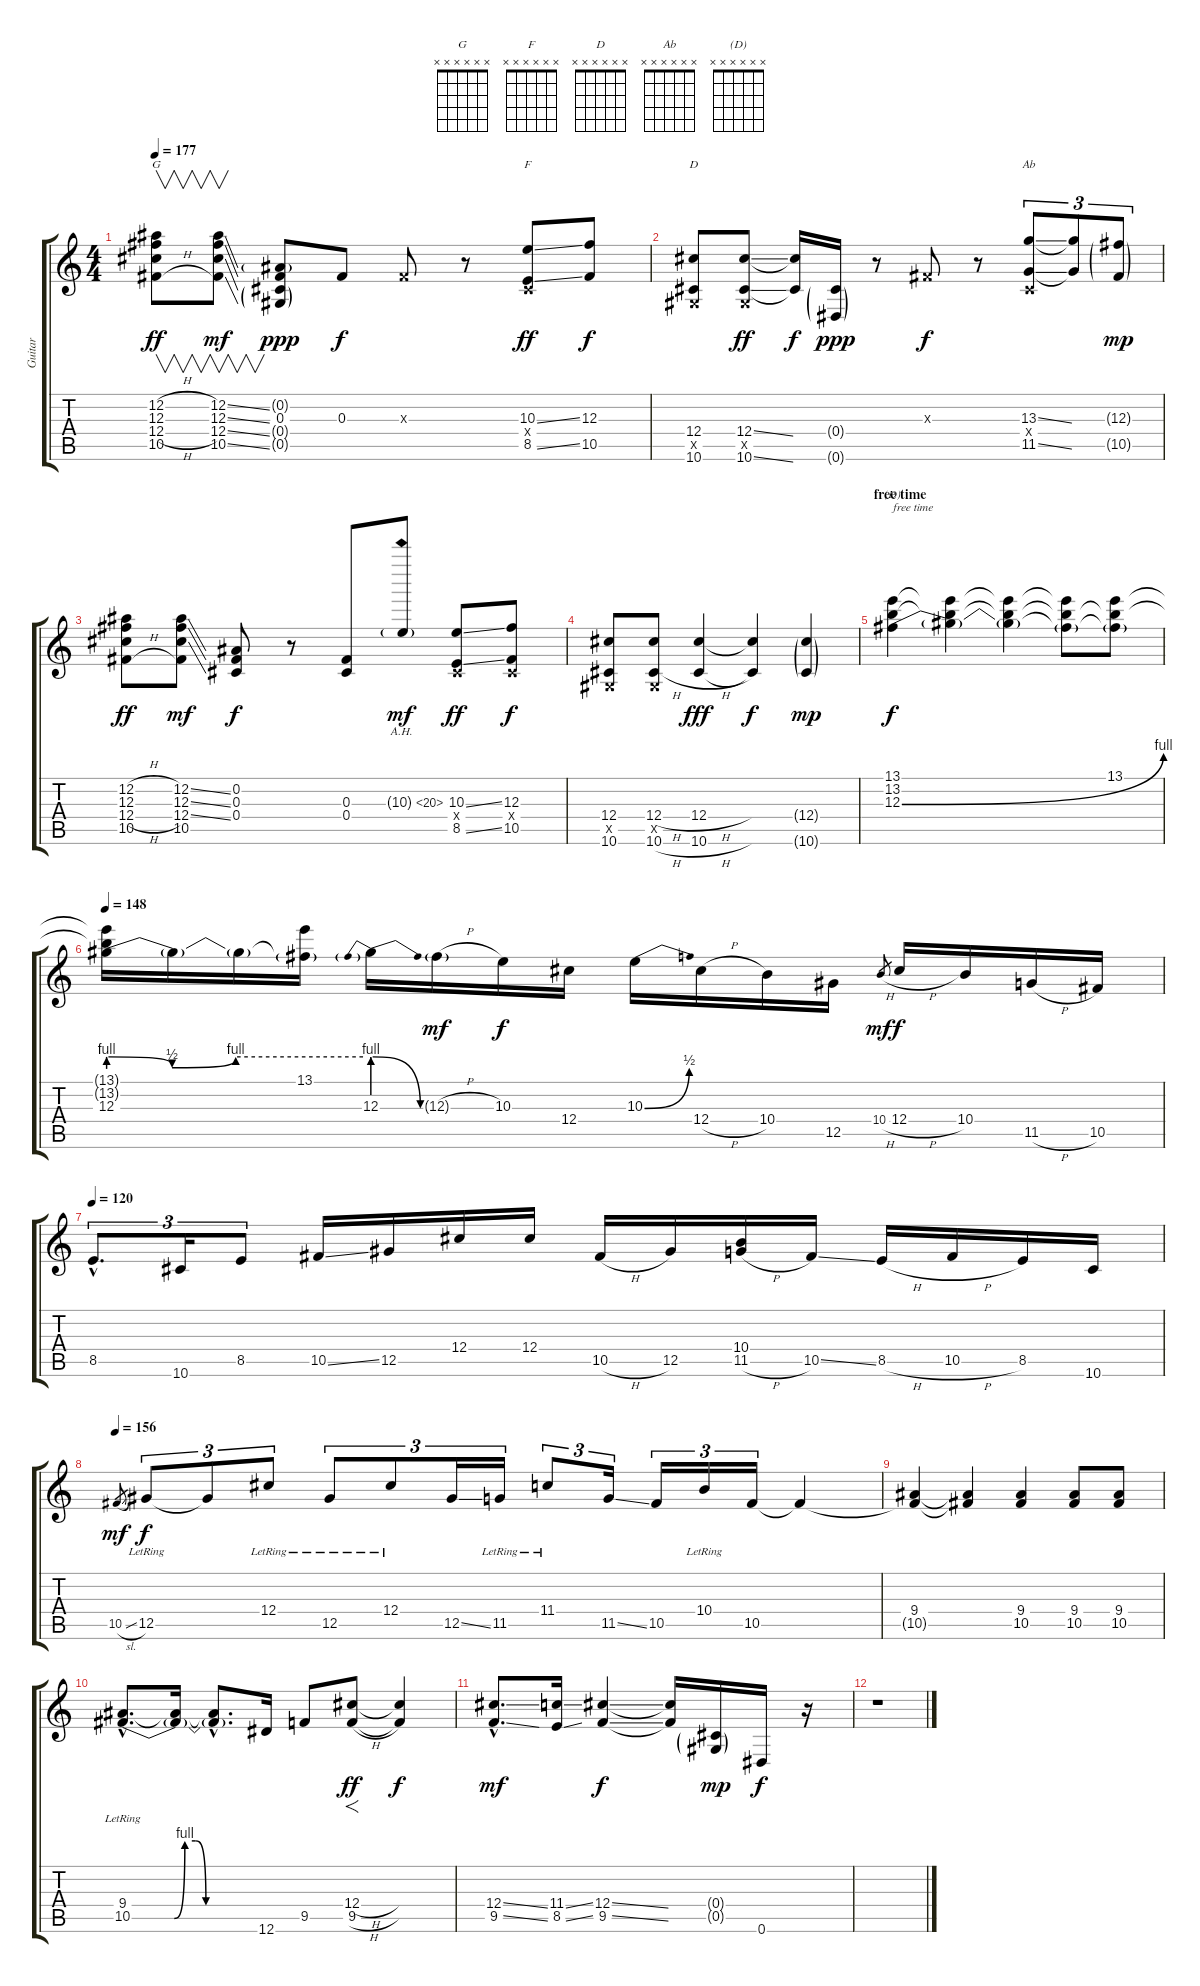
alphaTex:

\track ("Guitar" "Guitar") {instrument overdrivenguitar}
\staff {score tabs}
\tuning (Eb4 Bb3 Gb3 Db3 Ab2 Eb2) {hide}
\chord ("G" x x x x x x) {firstfret 0}
\chord ("F" x x x x x x) {firstfret 0}
\chord ("D" x x x x x x) {firstfret 0}
\chord ("Ab" x x x x x x) {firstfret 0}
\chord ("(D)" x x x x x x) {firstfret 0}
\ts (4 4)
\tempo 177
\clef g2
\ks c
(12.2{h} 12.3{h} 12.4{h} 10.5{h}).8{v ch "G" dy ff} (12.2{ss} 12.3{ss} 12.4{ss} 10.5{ss}).8{v dy mf} (0.2{g} 0.3 0.4{g} 0.5{g}).8{dy ppp} 0.3.8{dy f} 0.3{x}.8 r.8 (10.3{ss} 0.4{x} 8.5{ss}).8{ch "F" dy ff} (12.3 10.5).8{dy f} |
(12.4 0.5{x} 10.6).8{ch "D"} (12.4{ss} 0.5{x} 10.6{ss}).8{dy ff} (12.4{t} 10.6{t}).16{dy f} (0.4{g} 0.6{g}).16{dy ppp} r.8 0.3{x}.8{dy f} r.8 (13.3{ss} 0.4{x} 11.5{ss}).8{tu (3 2) ch "Ab"} (13.3{t} 11.5{t}).8{tu (3 2)} (12.3{g} 10.5{g}).8{tu (3 2) dy mp} |
(12.2{h} 12.3{h} 12.4{h} 10.5{h}).8{dy ff} (12.2{ss} 12.3{ss} 12.4{ss} 10.5).8{dy mf} (0.2 0.3 0.4).8{dy f} r.8 (0.3 0.4).8 10.3{ah 10 g}.8{dy mf} (10.3{ss} 0.4{x} 8.5{ss}).8{dy ff} (12.3 0.4{x} 10.5).8{dy f} |
(12.4 0.5{x} 10.6).8 (12.4{h} 0.5{x} 10.6{h}).8 (12.4{h} 10.6{h}).4{dy fff} (12.4{t} 10.6{t}).4{dy f} (12.4{g} 10.6{g}).4{dy mp} |
\section ("" "free time")
(13.1 13.2 12.3{be (bend 0 0 60 4)}).4{ch "(D)" txt "free time" dy f} (13.1{t} 13.2{t} 12.3{t}).4 (13.1{t} 13.2{t} 12.3{t}).4 (13.1{t} 13.2{t} 12.3{t}).8 (13.1 13.2{t} 12.3{t}).8 |
\tempo 148
(13.1{t} 13.2{t} 12.3{be (custom 0 4 15 2 30 4 60 4)}).16 12.3{t}.16 12.3{t}.16 (13.1 12.3{t}).16 12.3{be (prebendrelease 0 4 60 0)}.16 12.3{h g}.16{dy mf} 10.3.16{dy f} 12.4.16 10.3{be (bend 0 0 60 2)}.16 12.4{h}.16 10.4.16 12.5.16 10.4{h}.8{gr dy mf} 12.4{h}.16{dy f} 10.4.16 11.5{h}.16 10.5.16 |
\tempo 120
8.5{hac}.8{d tu (3 2)} 10.6.16{tu (3 2)} 8.5.8{tu (3 2)} 10.5{ss}.16 12.5.16 12.4.16 12.4.16 10.5{h}.16 12.5.16 (10.4 11.5{h}).16 10.5{ss}.16 8.5{h}.16 10.5{h}.16 8.5.16 10.6.16 |
\tempo 156
10.5{sl}.8{gr dy mf} 12.5{lr}.8{tu (3 2) dy f} 12.5{t}.8{tu (3 2)} 12.4{lr}.8{tu (3 2)} 12.5{lr}.8{tu (3 2)} 12.4{lr}.8{tu (3 2)} 12.5{ss}.16{tu (3 2)} 11.5{lr}.16{tu (3 2)} 11.4{lr}.8{tu (3 2)} 11.5{ss}.16{tu (3 2)} 10.5.16{tu (3 2)} 10.4{lr}.16{tu (3 2)} 10.5.16{tu (3 2)} 10.5{t}.4 |
(9.4 10.5{t}).4 (9.4{t} 10.5{t}).4 (9.4 10.5).4 (9.4 10.5).8 (9.4 10.5).8 |
(9.4{hac lr} 10.5{be (custom 0 0 20 0 25 4 30 4 35 0 60 0) hac}).8{d} (9.4{t} 10.5{t}).16 (9.4{hac t} 10.5{hac t}).8{d} 12.6.16 9.5.8 (12.4{h} 9.5{h}).8{f dy ff} (12.4{t} 9.5{t}).4{dy f} |
(12.4{ss hac} 9.5{ss hac}).8{d dy mf} (11.4{ss} 8.5{ss}).16 (12.4{ss} 9.5{ss}).4{dy f} (12.4{t} 9.5{t}).16 (0.4{g} 0.5{g}).16{dy mp} 0.6.16{dy f} r.16 |
r.1
